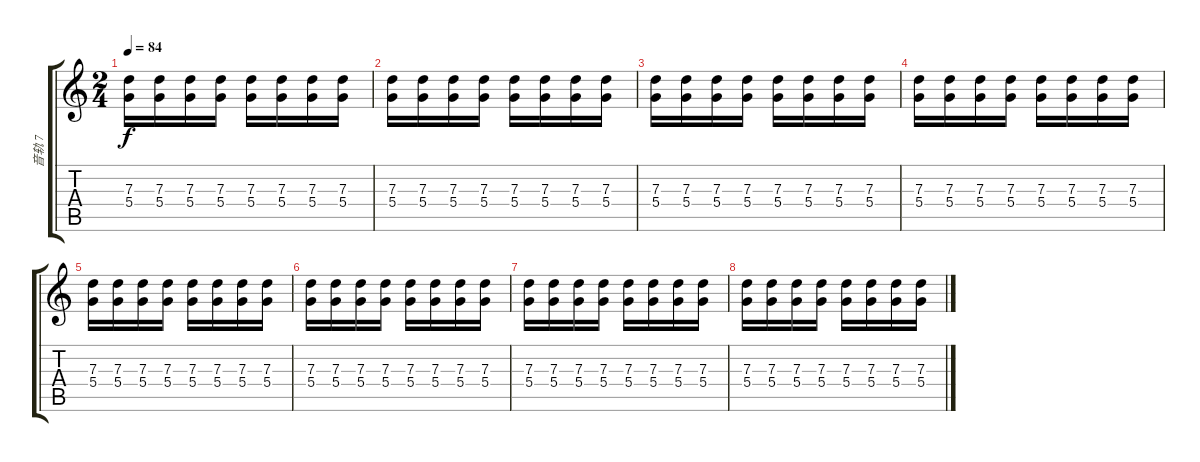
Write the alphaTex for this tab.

\track ("音轨 7" "音轨 7") {instrument acousticguitarsteel}
\staff {score tabs}
\tuning (E4 B3 G3 D3 A2 E2) {hide}
\ts (2 4)
\tempo 84
\clef g2
\ks c
(7.3 5.4).16{dy f} (7.3 5.4).16 (7.3 5.4).16 (7.3 5.4).16 (7.3 5.4).16 (7.3 5.4).16 (7.3 5.4).16 (7.3 5.4).16 |
(7.3 5.4).16 (7.3 5.4).16 (7.3 5.4).16 (7.3 5.4).16 (7.3 5.4).16 (7.3 5.4).16 (7.3 5.4).16 (7.3 5.4).16 |
(7.3 5.4).16 (7.3 5.4).16 (7.3 5.4).16 (7.3 5.4).16 (7.3 5.4).16 (7.3 5.4).16 (7.3 5.4).16 (7.3 5.4).16 |
(7.3 5.4).16 (7.3 5.4).16 (7.3 5.4).16 (7.3 5.4).16 (7.3 5.4).16 (7.3 5.4).16 (7.3 5.4).16 (7.3 5.4).16 |
(7.3 5.4).16 (7.3 5.4).16 (7.3 5.4).16 (7.3 5.4).16 (7.3 5.4).16 (7.3 5.4).16 (7.3 5.4).16 (7.3 5.4).16 |
(7.3 5.4).16 (7.3 5.4).16 (7.3 5.4).16 (7.3 5.4).16 (7.3 5.4).16 (7.3 5.4).16 (7.3 5.4).16 (7.3 5.4).16 |
(7.3 5.4).16 (7.3 5.4).16 (7.3 5.4).16 (7.3 5.4).16 (7.3 5.4).16 (7.3 5.4).16 (7.3 5.4).16 (7.3 5.4).16 |
(7.3 5.4).16 (7.3 5.4).16 (7.3 5.4).16 (7.3 5.4).16 (7.3 5.4).16 (7.3 5.4).16 (7.3 5.4).16 (7.3 5.4).16
